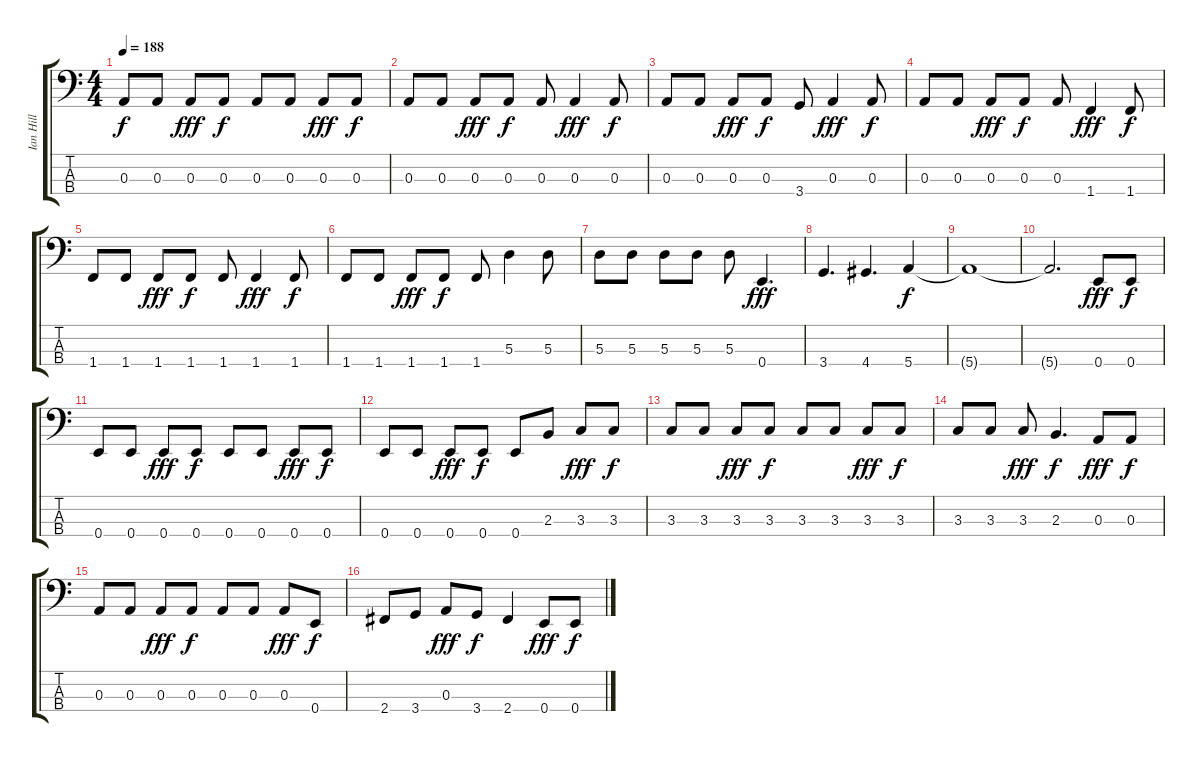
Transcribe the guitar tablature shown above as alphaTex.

\track ("Ian Hill" "Ian Hill") {instrument electricbasspick}
\staff {score tabs}
\tuning (G2 D2 A1 E1) {hide}
\ts (4 4)
\tempo 188
\clef f4
\ks c
0.3.8{dy f} 0.3.8 0.3.8{dy fff} 0.3.8{dy f} 0.3.8 0.3.8 0.3.8{dy fff} 0.3.8{dy f} |
0.3.8 0.3.8 0.3.8{dy fff} 0.3.8{dy f} 0.3.8 0.3.4{dy fff} 0.3.8{dy f} |
0.3.8 0.3.8 0.3.8{dy fff} 0.3.8{dy f} 3.4.8 0.3.4{dy fff} 0.3.8{dy f} |
0.3.8 0.3.8 0.3.8{dy fff} 0.3.8{dy f} 0.3.8 1.4.4{dy fff} 1.4.8{dy f} |
1.4.8 1.4.8 1.4.8{dy fff} 1.4.8{dy f} 1.4.8 1.4.4{dy fff} 1.4.8{dy f} |
1.4.8 1.4.8 1.4.8{dy fff} 1.4.8{dy f} 1.4.8 5.3.4 5.3.8 |
5.3.8 5.3.8 5.3.8 5.3.8 5.3.8 0.4.4{d dy fff} |
3.4.4{d} 4.4.4{d} 5.4.4{dy f} |
5.4{t}.1 |
5.4{t}.2{d} 0.4.8{dy fff} 0.4.8{dy f} |
0.4.8 0.4.8 0.4.8{dy fff} 0.4.8{dy f} 0.4.8 0.4.8 0.4.8{dy fff} 0.4.8{dy f} |
0.4.8 0.4.8 0.4.8{dy fff} 0.4.8{dy f} 0.4.8 2.3.8 3.3.8{dy fff} 3.3.8{dy f} |
3.3.8 3.3.8 3.3.8{dy fff} 3.3.8{dy f} 3.3.8 3.3.8 3.3.8{dy fff} 3.3.8{dy f} |
3.3.8 3.3.8 3.3.8{dy fff} 2.3.4{d dy f} 0.3.8{dy fff} 0.3.8{dy f} |
0.3.8 0.3.8 0.3.8{dy fff} 0.3.8{dy f} 0.3.8 0.3.8 0.3.8{dy fff} 0.4.8{dy f} |
2.4.8 3.4.8 0.3.8{dy fff} 3.4.8{dy f} 2.4.4 0.4.8{dy fff} 0.4.8{dy f}
